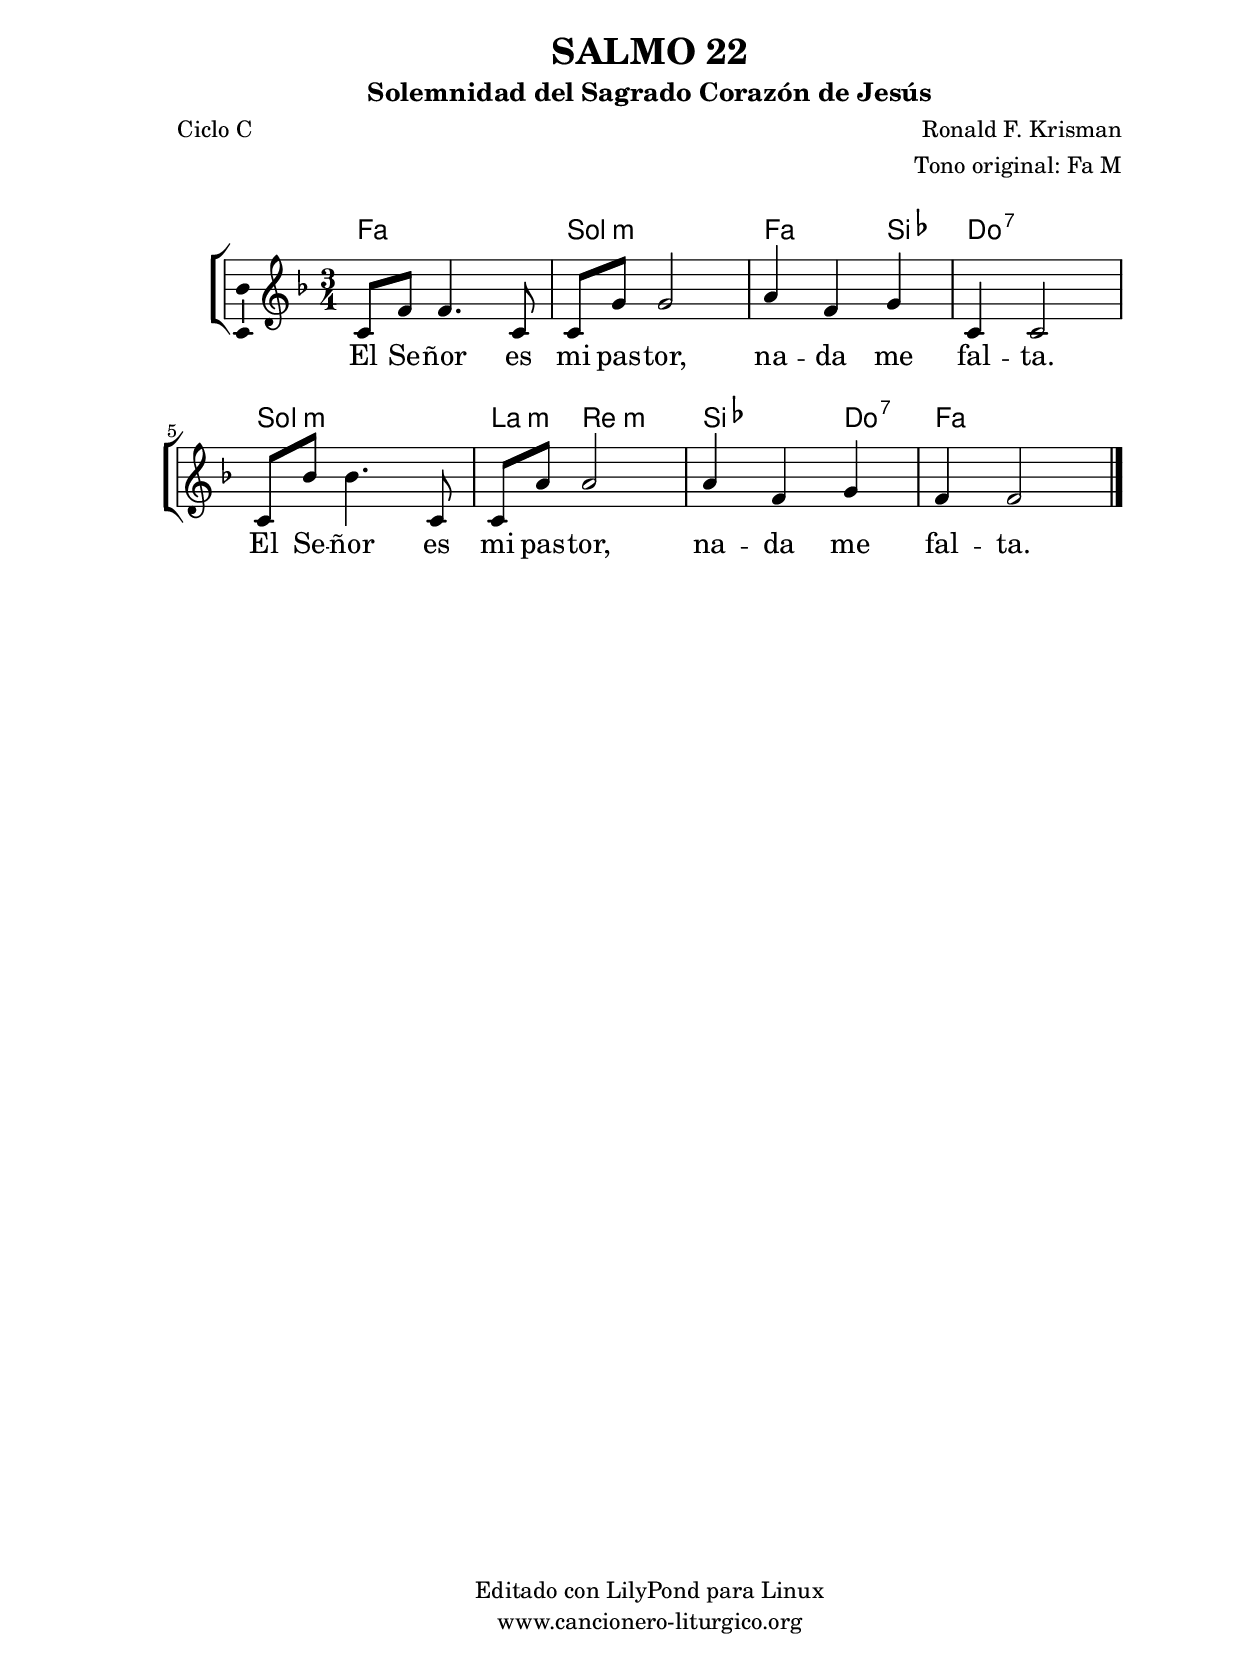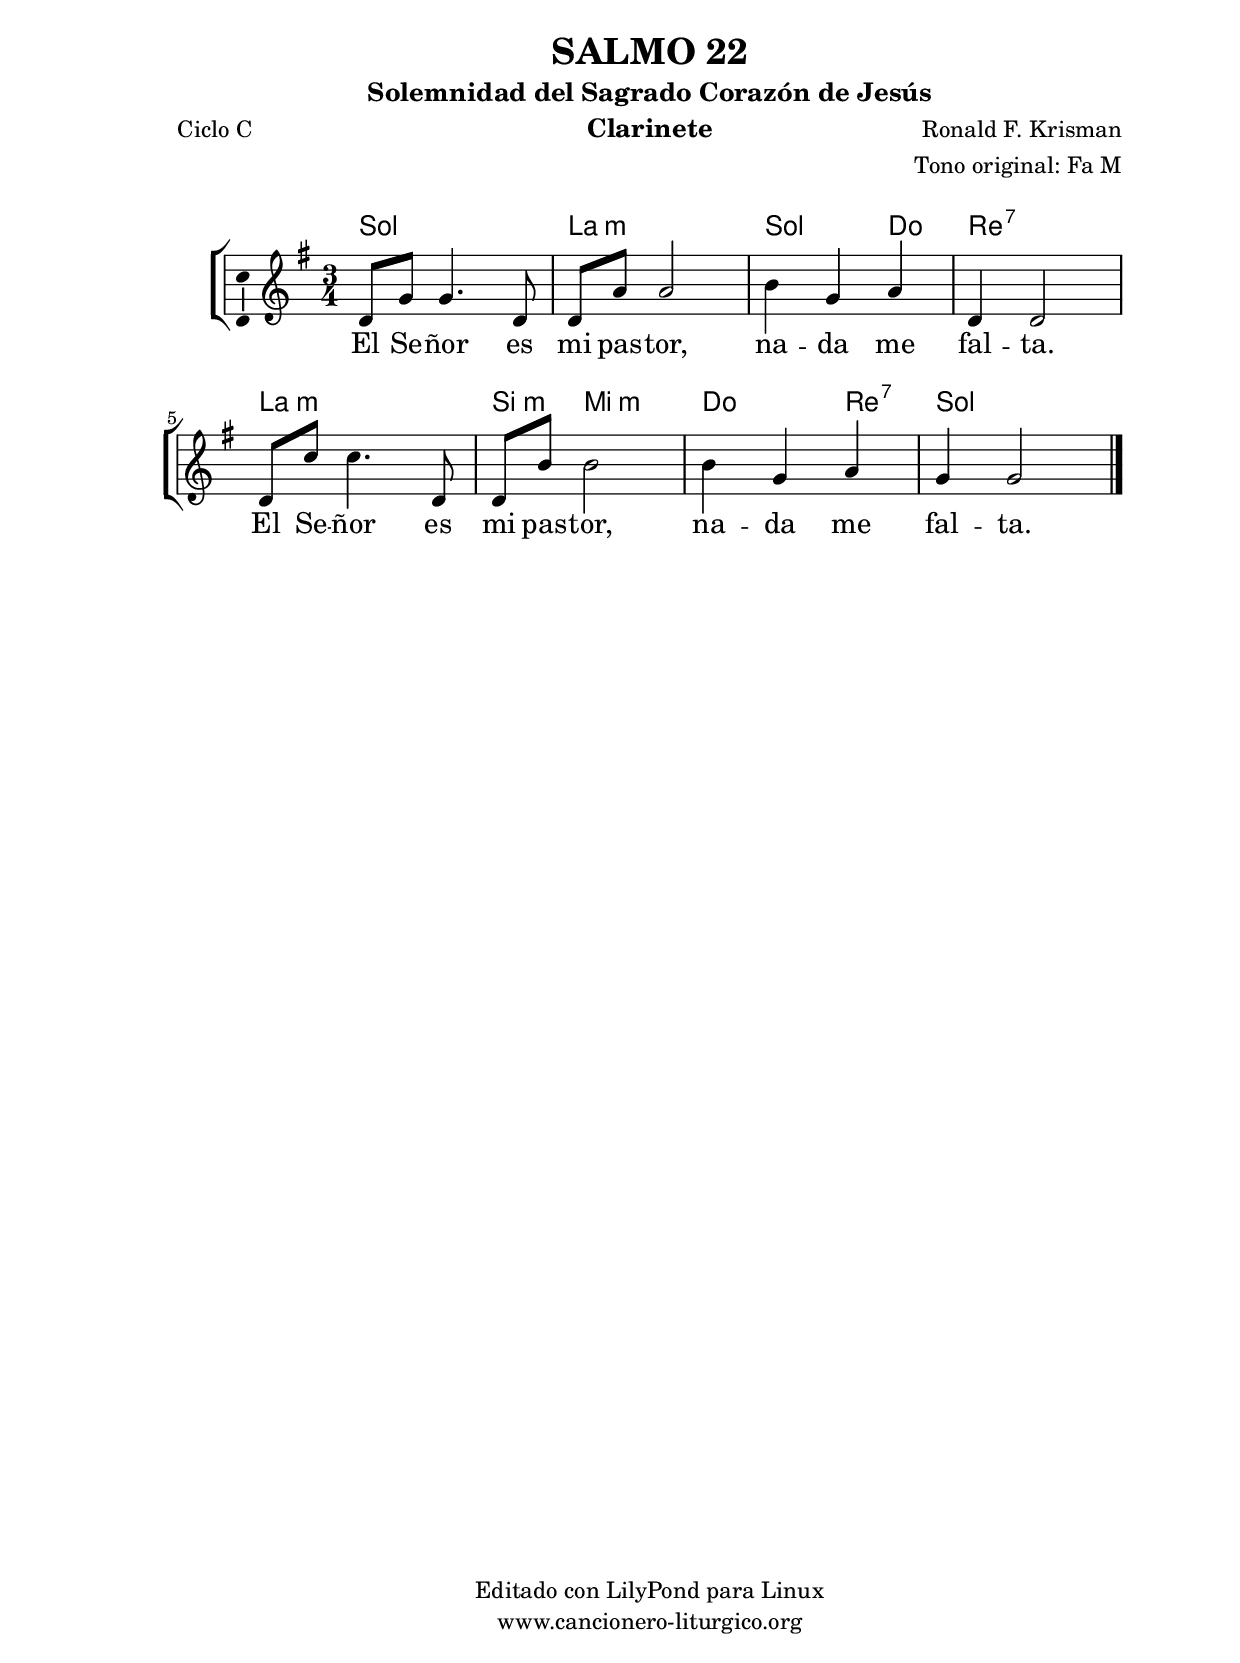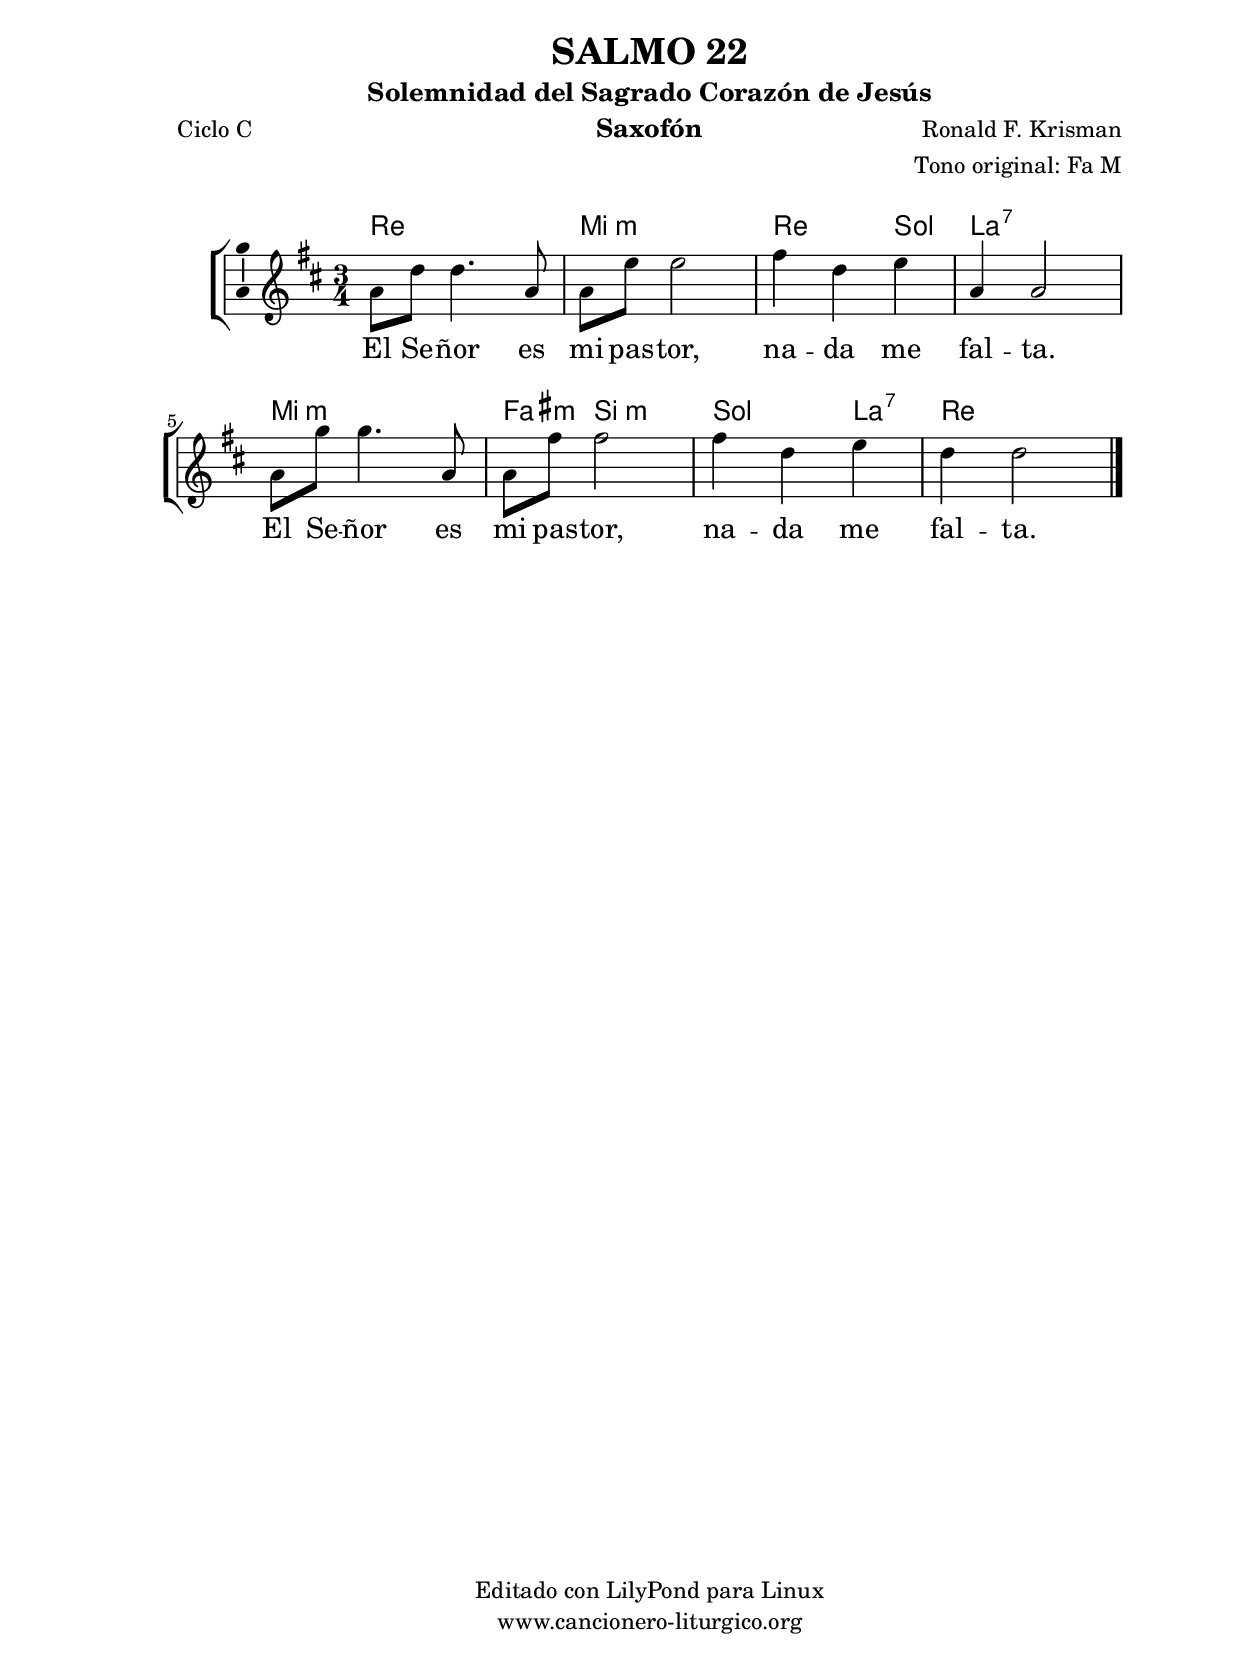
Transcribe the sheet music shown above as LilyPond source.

%
%para convertir .midi en .wav:
%timidity filename.midi -Ow -o finename.wav
%
%
%Para convertir de .wav a .mp3:
%lame -h -m j filename.wav
%
%
%para escuchar el midi:
%timidity nombrefichero.midi
%


%versión de lilypond para la que se ha escrito esta partitura:
\version "2.16.0"

	%Tamaño papel
	#(set-default-paper-size "a4")
	%Tamaño partitura
	#(set-global-staff-size 20)
	%No responde al pulsar sobre una nota
	#(ly:set-option 'point-and-click #f)

%parámetros del encabezamiento:
\header {
	title = "SALMO 22"
	subtitle = "Solemnidad del Sagrado Corazón de Jesús"
	composer = "Ronald F. Krisman"
	poet = "Ciclo C"
	meter = ""
	arranger = "Tono original: Fa M"
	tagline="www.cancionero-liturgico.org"
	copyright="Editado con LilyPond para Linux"
	tiempo = "Ordinario"
	usos = "Salmo"
	letra = "El Señor es mi pastor, nada me falta."
	}

%parámetros asociados al papel:
\paper  {
	oddHeaderMarkup = \markup {\fill-line { \on-the-fly #not-first-page \fromproperty #'header:title \on-the-fly #not-first-page \fromproperty #'header:composer }}
	evenHeaderMarkup = \markup {\fill-line { \fromproperty #'header:composer \fromproperty #'header:title }}
	#(set-paper-size "a4")
	print-page-number = ##f
	first-page-number = 1
	print-first-page-number = ##f
%	head-separation = 3.0 \cm
	top-margin = 2.0 \cm
	bottom-margin = 0.5\cm
%%%	bottom-margin = -1.0\cm
	left-margin = 3.0 \cm
	line-width = 16.0 \cm 
	indent = 8\mm
	interscoreline = 2.\mm
	between-system-space = 15\mm
%	para que las partituras no llenen la hoja:
	ragged-bottom = ##t
%	idem para la última hoja:
	ragged-last-bottom = ##f
%	para que las partituras llenen el ancho del papel:
	ragged-last = ##f
	after-title-space = 2.5 \cm
%page-count=1
%system-count=1

	%Flexible Vertical Spacing
%	markup-markup-spacing =
%	#'((basic-distance . 15) (minimum-distance . 15) (padding . 3))
	markup-system-spacing =
	#'((basic-distance . 15) (minimum-distance . 15) (padding . 3))
	system-system-spacing =
	#'((basic-distance . 15) (minimum-distance . 15) (padding . 3))
	score-system-spacing =
	#'((basic-distance . 15) (minimum-distance . 15) (padding . 5))
%	top-system-spacing = % header
%	#'((basic-distance . 8) (minimum-distance . 0) (padding . 3))
%	top-markup-spacing =
%	#'((basic-distance . 20) (minimum-distance . 20) (padding . 3))
	last-bottom-spacing = % footer
	#'((basic-distance . 5) (minimum-distance . 5) (padding . 3))
%	score-markup-spacing =
%	#'((basic-distance . 16) (minimum-distance . 13) (padding . 3))

	}


%parámetros que afectan a toda la partitura:
global =  {
	%clave de sol (G):
	\clef G
	%armadura:
%%%	\transpose ees c
	\key f \major
	\tempo 4=79
	\set Score.tempoHideNote = ##t
	}


acordes = {
	\italianChords
	\chordmode {
%%%	\transpose ees c
{

f2. g:m f2 bes4 c2.:7
g2.:m a4:m d2:m bes2 c4:7 f2.

	}
	}
}


melodia = 
%%%	\transpose ees c
{
	\relative c'{

\time 3/4
c8 f f4. c8
c8 g' g2
a4 f4 g
c,4 c2
c8 bes' bes4. c,8
c8 a' a2
a4 f g
f4 f2

%\bar "||"
%\break

	\bar "|."
	}
	}


texto = \lyricmode {
El Se -- ñor es mi pas -- tor,
na -- da me fal -- ta.
El Se -- ñor es mi pas -- tor,
na -- da me fal -- ta.
	}


acordesStaff = \context ChordNames = acordesStaff <<
	\set chordChanges = ##t
	\acordes
	>>


vozStaff = \context Voice = vozStaff
\with {\consists "Ambitus_engraver"}
<<
%	\set Staff.instrumentName = ""
%	\set Staff.shortInstrumentName = ""
%	\set Staff.midiInstrument = #"clarinet"
%	\set Staff.midiInstrument = #"cello"
%	\set Staff.midiInstrument = #"flute"
	\set Staff.midiInstrument = #"electric guitar (jazz)"
%	\set Staff.midiInstrument = #"english horn"
%	\set Staff.midiInstrument = #"violin"
%	\set Staff.midiInstrument = #"glockenspiel"
	\set Staff.midiMinimumVolume = #0.7
	\set Staff.midiMaximumVolume = #0.9
	\global
	\melodia
	>>


textoStaff = \context Lyrics = textoStaff <<
	\lyricsto vozStaff \texto
	>>

\book {
	\score {
		\context ChoirStaff {
			\override StaffGroup.SystemStartBracket #'collapse-height = #1
			\override Score.SystemStartBar #'collapse-height = #1
			<<
			\acordesStaff
			\vozStaff
			\textoStaff
			>>
			}
		\layout {
	    		\context {
				\Lyrics
				\override LyricText #'font-size = #2
				}
	   		 \context {
				\Score
				%fontSize = #3
				\override StaffSymbol #'staff-space = #(magstep +3)
				%\override Beam #'thickness = #0.55
				%\override SpacingSpanner #'spacing-increment = #1.0
				%\override Slur #'height-limit = #1.5
				}
			}
		}
	\score {
		\unfoldRepeats
		\context ChoirStaff {
			<<
			\acordesStaff
			\vozStaff
			>>
			}
		\midi {
	  		\context {
	  			\Score
				tempoWholesPerMinute = #(ly:make-moment 70 4)
				}
			}
		}
	}

%Partitura para clarinete
#(define output-suffix "C")
\book {
	\header{
		instrument = "Clarinete"
		}
	\score {
		\context ChoirStaff {
			\override StaffGroup.SystemStartBracket #'collapse-height = #1
			\override Score.SystemStartBar #'collapse-height = #1
\transpose c d
			<<
			\acordesStaff
			\vozStaff
			\textoStaff
			>>
			}
		\layout {
	    		\context {
				\Lyrics
				\override LyricText #'font-size = #2
				}
	   		 \context {
				\Score
				%fontSize = #3
				\override StaffSymbol #'staff-space = #(magstep +3)
				%\override Beam #'thickness = #0.55
				%\override SpacingSpanner #'spacing-increment = #1.0
				%\override Slur #'height-limit = #1.5
				}
			}
		}
	}

%Partitura para saxofón
#(define output-suffix "S")
\book {
	\header{
		instrument = "Saxofón"
		}
	\score {
		\context ChoirStaff {
			\override StaffGroup.SystemStartBracket #'collapse-height = #1
			\override Score.SystemStartBar #'collapse-height = #1
\transpose c a
			<<
			\acordesStaff
			\vozStaff
			\textoStaff
			>>
			}
		\layout {
	    		\context {
				\Lyrics
				\override LyricText #'font-size = #2
				}
	   		 \context {
				\Score
				%fontSize = #3
				\override StaffSymbol #'staff-space = #(magstep +3)
				%\override Beam #'thickness = #0.55
				%\override SpacingSpanner #'spacing-increment = #1.0
				%\override Slur #'height-limit = #1.5
				}
			}
		}
	}

